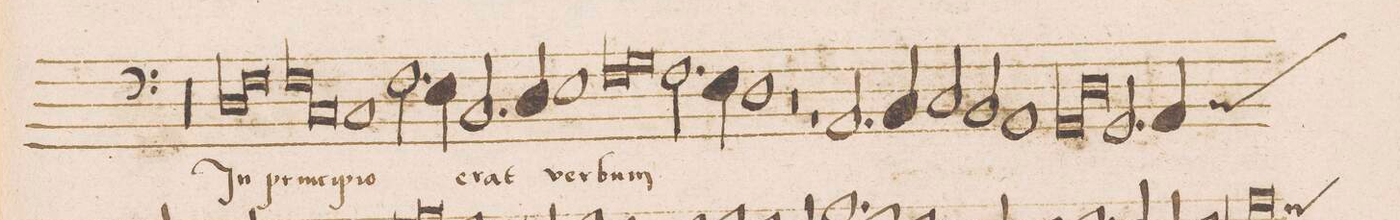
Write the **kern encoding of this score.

**kern	**text
*I"BASVS	*
*clefF4	*
*k[]	*
*met(C|)	*
*M2/1	*
0r	.
=2	=2
0r	.
=3	=3
*lig	*
1D	In
1F	.
*Xlig	*
=4	=4
*lig	*
1F	prin-
1C	.
*Xlig	*
=5	=5
1C	-ci-
2.F\	-pi-
4E\	-o
=6	=6
2.C/	e-
4D/	-rat
1E	ver-
=7	=7
*lig	*
1F	-bum
1G	.
*Xlig	*
=8	=8
2.F\	.
4E\	.
1D	.
=9	=9
0r	.
=10	=10
1r	.
2.AA/	.
4BB/	.
=11	=11
2C/	.
2BB/	.
1AA	.
=12	=12
*lig	*
1GG	.
1D	.
*Xlig	*
=13	=13
2.GG/	.
*custos:BB	*
4AA/	.
*-	*-
